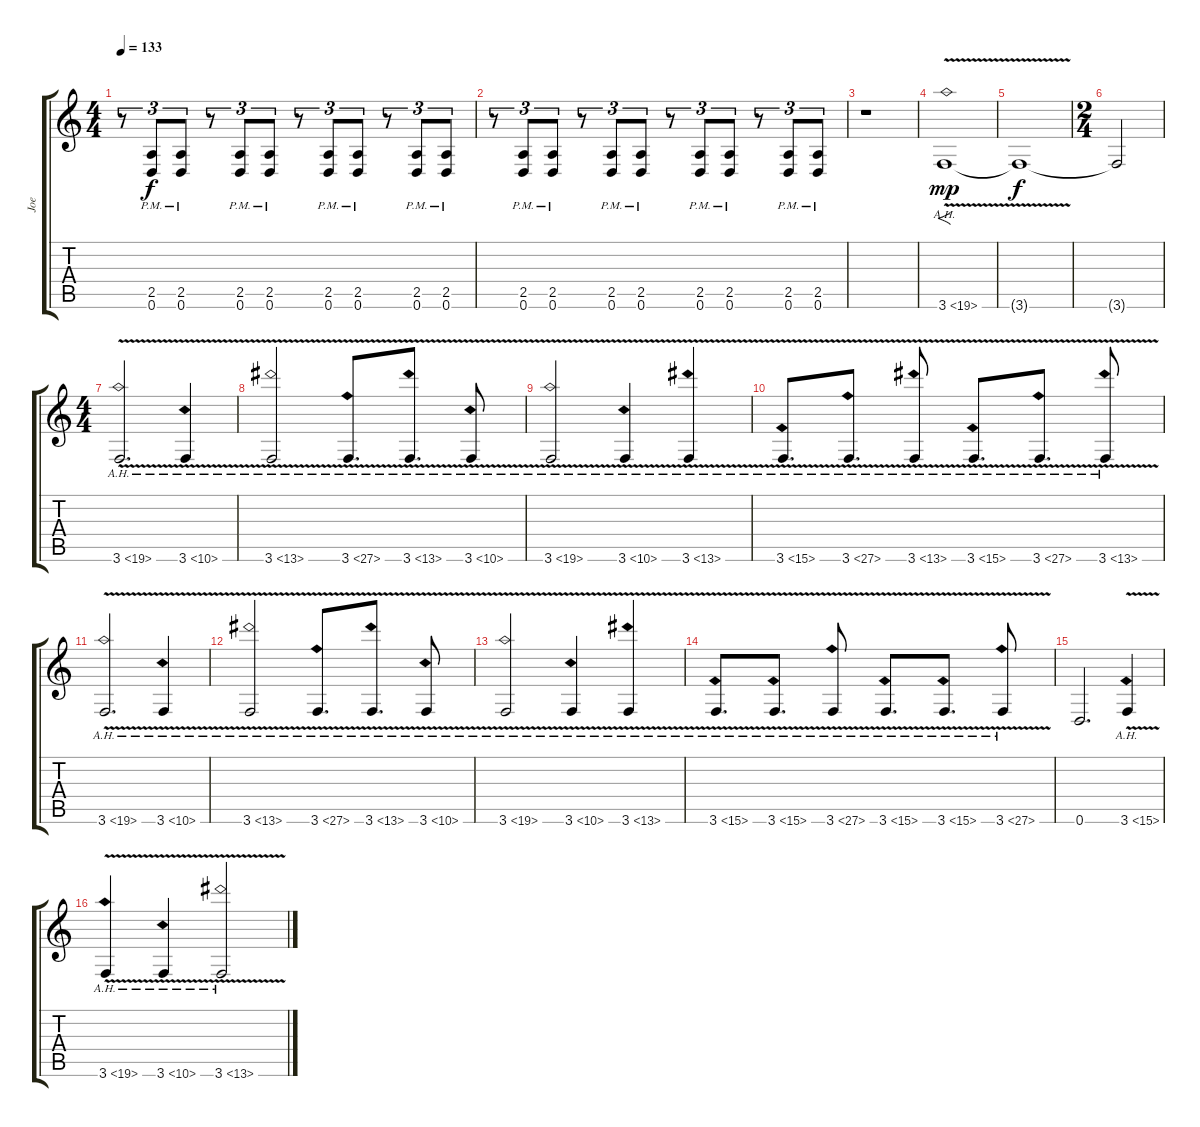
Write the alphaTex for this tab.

\track ("Joe" "Joe") {instrument distortionguitar}
\staff {score tabs}
\tuning (D4 A3 F3 C3 G2 D2) {hide}
\ts (4 4)
\tempo 133
\clef g2
\ks c
r.8{tu (3 2) dy f} (2.5{pm} 0.6{pm}).8{tu (3 2)} (2.5{pm} 0.6{pm}).8{tu (3 2)} r.8{tu (3 2)} (2.5{pm} 0.6{pm}).8{tu (3 2)} (2.5{pm} 0.6{pm}).8{tu (3 2)} r.8{tu (3 2)} (2.5{pm} 0.6{pm}).8{tu (3 2)} (2.5{pm} 0.6{pm}).8{tu (3 2)} r.8{tu (3 2)} (2.5{pm} 0.6{pm}).8{tu (3 2)} (2.5{pm} 0.6{pm}).8{tu (3 2)} |
r.8{tu (3 2)} (2.5{pm} 0.6{pm}).8{tu (3 2)} (2.5{pm} 0.6{pm}).8{tu (3 2)} r.8{tu (3 2)} (2.5{pm} 0.6{pm}).8{tu (3 2)} (2.5{pm} 0.6{pm}).8{tu (3 2)} r.8{tu (3 2)} (2.5{pm} 0.6{pm}).8{tu (3 2)} (2.5{pm} 0.6{pm}).8{tu (3 2)} r.8{tu (3 2)} (2.5{pm} 0.6{pm}).8{tu (3 2)} (2.5{pm} 0.6{pm}).8{tu (3 2)} |
r.1 |
3.6{ah 16 v}.1{f dy mp balance 9 instrument guitarharmonics} |
3.6{t}.1{dy f} |
\ts (2 4)
3.6{t}.2 |
\ts (4 4)
3.6{ah 16 v}.2{d balance 8 instrument overdrivenguitar} 3.6{ah 7 v}.4 |
3.6{ah 10 v}.2 3.6{ah 24 v}.8{d} 3.6{ah 10 v}.8{d} 3.6{ah 7 v}.8 |
3.6{ah 16 v}.2 3.6{ah 7 v}.4 3.6{ah 10 v}.4 |
3.6{ah 12 v}.8{d} 3.6{ah 24 v}.8{d} 3.6{ah 10 v}.8 3.6{ah 12 v}.8{d} 3.6{ah 24 v}.8{d} 3.6{ah 10 v}.8 |
3.6{ah 16 v}.2{d} 3.6{ah 7 v}.4 |
3.6{ah 10 v}.2 3.6{ah 24 v}.8{d} 3.6{ah 10 v}.8{d} 3.6{ah 7 v}.8 |
3.6{ah 16 v}.2 3.6{ah 7 v}.4 3.6{ah 10 v}.4 |
3.6{ah 12 v}.8{d} 3.6{ah 12 v}.8{d} 3.6{ah 24 v}.8 3.6{ah 12 v}.8{d} 3.6{ah 12 v}.8{d} 3.6{ah 24 v}.8 |
0.6.2{d} 3.6{ah 12 v}.4 |
3.6{ah 16 v}.4 3.6{ah 7 v}.4 3.6{ah 10 v}.2
